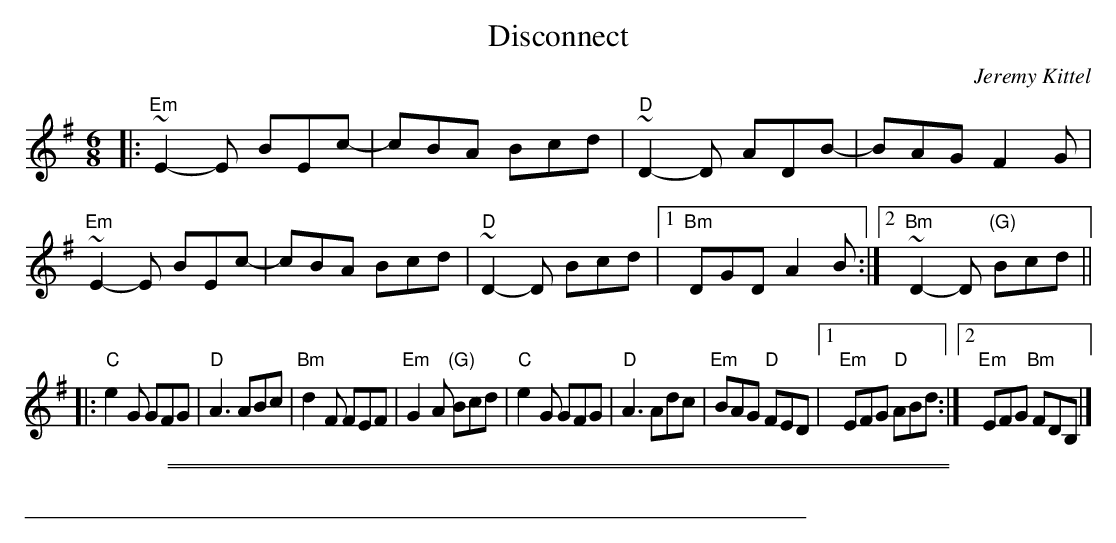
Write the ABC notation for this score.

X:1
T: Disconnect
C: Jeremy Kittel
M: 6/8
L: 1/8
K: Emin
|:\
"Em"~E2-E BEc- | cBA Bcd | "D"~D2-D ADB- | BAG F2G |\
"Em"~E2-E BEc- | cBA Bcd | "D"~D2-D Bcd |1 "Bm"DGD A2 B :|2 "Bm"~D2-D "(G)"Bcd ||
|:\
"C"e2G GFG | "D"A3 ABc | "Bm"d2F FEF | "Em"G2A "(G)"Bcd |\
"C"e2G GFG | "D"A3 Adc | "Em"BAG "D"FED |1 "Em"EFG "D"ABd :|2 "Em"EFG "Bm"FDB, |]
